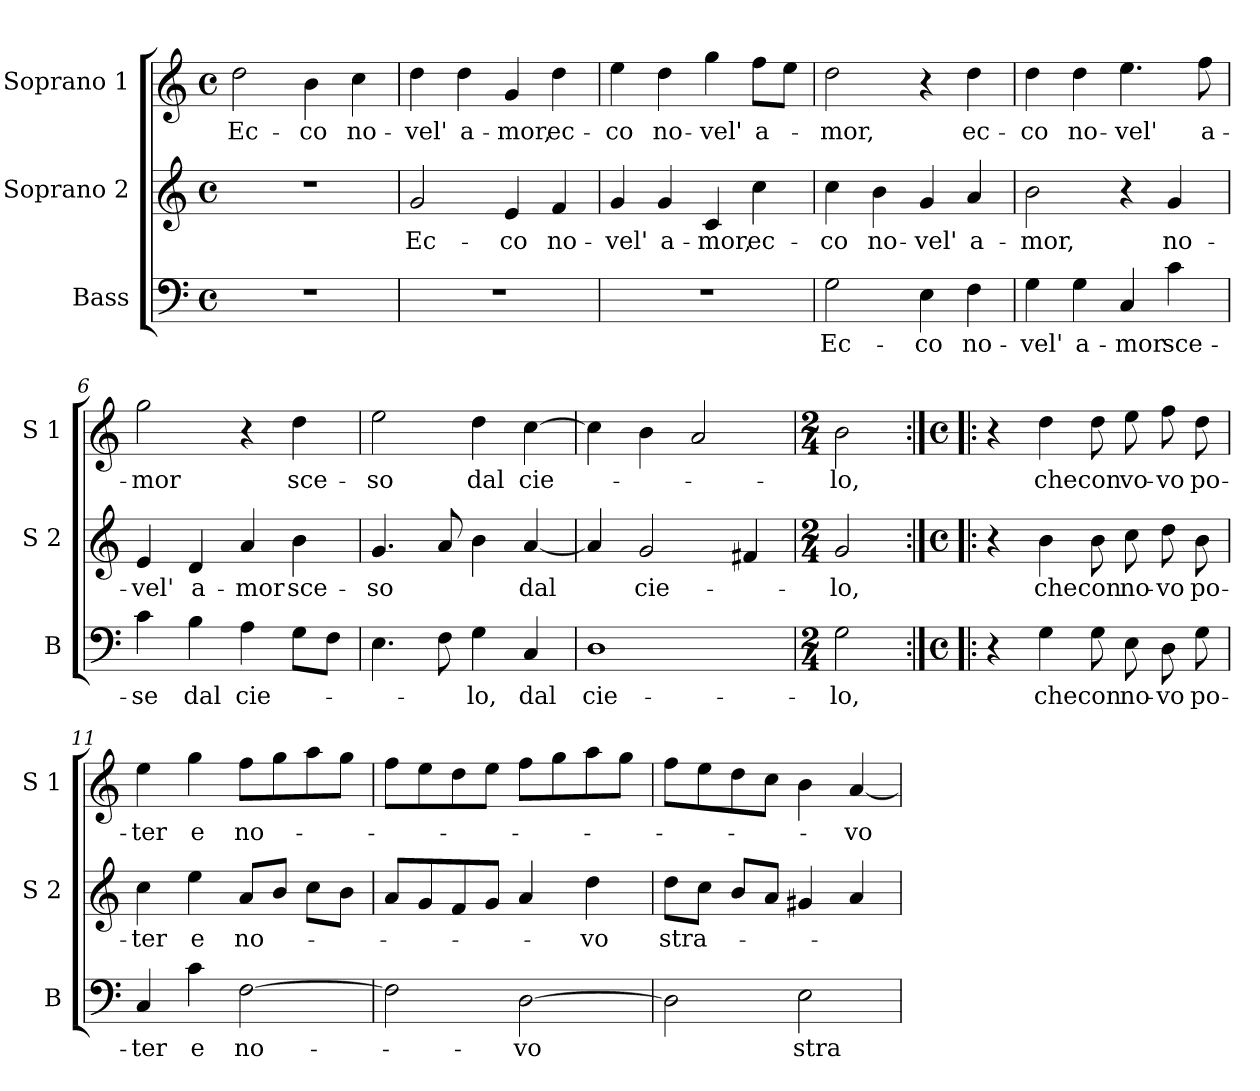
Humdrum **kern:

**kern	**text	**kern	**text	**kern	**text
*part3	*part3	*part2	*part2	*part1	*part1
*staff3	*staff3	*staff2	*staff2	*staff1	*staff1
*I"Bass	*	*I"Soprano 2	*	*I"Soprano 1	*
*I'B	*	*I'S 2	*	*I'S 1	*
*clefF4	*	*clefG2	*	*clefG2	*
*k[]	*	*k[]	*	*k[]	*
*C:	*	*C:	*	*C:	*
*M4/4	*	*M4/4	*	*M4/4	*
*met(c)	*	*met(c)	*	*met(c)	*
=1	=1	=1	=1	=1	=1
!	!	!	!	!	!LO:LY:b
1r	.	1r	.	2dd\	Ec-
!	!	!	!	!	!LO:LY:b
.	.	.	.	4b\	-co
!	!	!	!	!	!LO:LY:b
.	.	.	.	4cc\	no-
=2	=2	=2	=2	=2	=2
!	!	!	!LO:LY:b	!	!LO:LY:b
1r	.	2g/	Ec-	4dd\	-vel'
!	!	!	!	!	!LO:LY:b
.	.	.	.	4dd\	a-
!	!	!	!LO:LY:b	!	!LO:LY:b
.	.	4e/	-co	4g/	-mor,
!	!	!	!LO:LY:b	!	!LO:LY:b
.	.	4f/	no-	4dd\	ec-
=3	=3	=3	=3	=3	=3
!	!	!	!LO:LY:b	!	!LO:LY:b
1r	.	4g/	-vel'	4ee\	-co
!	!	!	!LO:LY:b	!	!LO:LY:b
.	.	4g/	a-	4dd\	no-
!	!	!	!LO:LY:b	!	!LO:LY:b
.	.	4c/	-mor,	4gg\	-vel'
!	!	!	!LO:LY:b	!	!LO:LY:b
.	.	4cc\	ec-	8ff\L	a-
.	.	.	.	8ee\J	.
=4	=4	=4	=4	=4	=4
!	!LO:LY:b	!	!LO:LY:b	!	!LO:LY:b
2G\	Ec-	4cc\	-co	2dd\	-mor,
!	!	!	!LO:LY:b	!	!
.	.	4b\	no-	.	.
!	!LO:LY:b	!	!LO:LY:b	!	!
4E\	-co	4g/	-vel'	4r	.
!	!LO:LY:b	!	!LO:LY:b	!	!LO:LY:b
4F\	no-	4a/	a-	4dd\	ec-
=5	=5	=5	=5	=5	=5
!	!LO:LY:b	!	!LO:LY:b	!	!LO:LY:b
4G\	-vel'	2b\	-mor,	4dd\	-co
!	!LO:LY:b	!	!	!	!LO:LY:b
4G\	a-	.	.	4dd\	no-
!	!LO:LY:b	!	!	!	!LO:LY:b
4C/	-mor	4r	.	4.ee\	-vel'
!	!LO:LY:b	!	!LO:LY:b	!	!
4c\	sce-	4g/	no-	.	.
!	!	!	!	!	!LO:LY:b
.	.	.	.	8ff\	a-
!!LO:LB:g=z
=6	=6	=6	=6	=6	=6
!	!LO:LY:b	!	!LO:LY:b	!	!LO:LY:b
4c\	-se	4e/	-vel'	2gg\	-mor
!	!LO:LY:b	!	!LO:LY:b	!	!
4B\	dal	4d/	a-	.	.
!	!LO:LY:b	!	!LO:LY:b	!	!
4A\	cie-	4a/	-mor	4r	.
!	!	!	!LO:LY:b	!	!LO:LY:b
8G\L	.	4b\	sce-	4dd\	sce-
8F\J	.	.	.	.	.
=7	=7	=7	=7	=7	=7
!	!	!	!LO:LY:b	!	!LO:LY:b
4.E\	.	4.g/	-so	2ee\	-so
8F\	.	8a/	.	.	.
!	!LO:LY:b	!	!	!	!LO:LY:b
4G\	-lo,	4b\	.	4dd\	dal
!	!LO:LY:b	!	!LO:LY:b	!	!LO:LY:b
4C/	dal	[4a/	dal	[4cc\	cie-
=8	=8	=8	=8	=8	=8
!	!LO:LY:b	!	!	!	!
1D	cie-	4a/]	.	4cc\]	.
!	!	!	!LO:LY:b	!	!
.	.	2g/	cie-	4b\	.
.	.	.	.	2a/	.
.	.	4f#X/	.	.	.
=9	=9	=9	=9	=9	=9
*M2/4	*	*M2/4	*	*M2/4	*
!	!LO:LY:b	!	!LO:LY:b	!	!LO:LY:b
2G\	-lo,	2g/	-lo,	2b\	-lo,
=10:|!|:	=10:|!|:	=10:|!|:	=10:|!|:	=10:|!|:	=10:|!|:
*M4/4	*	*M4/4	*	*M4/4	*
*met(c)	*	*met(c)	*	*met(c)	*
4r	.	4r	.	4r	.
!	!LO:LY:b	!	!LO:LY:b	!	!LO:LY:b
4G\	che	4b\	che	4dd\	che
!	!LO:LY:b	!	!LO:LY:b	!	!LO:LY:b
8G\	con	8b\	con	8dd\	con
!	!LO:LY:b	!	!LO:LY:b	!	!LO:LY:b
8E\	no-	8cc\	no-	8ee\	vo-
!	!LO:LY:b	!	!LO:LY:b	!	!LO:LY:b
8D\	-vo	8dd\	-vo	8ff\	-vo
!	!LO:LY:b	!	!LO:LY:b	!	!LO:LY:b
8G\	po-	8b\	po-	8dd\	po-
!!LO:LB:g=z
=11	=11	=11	=11	=11	=11
!	!LO:LY:b	!	!LO:LY:b	!	!LO:LY:b
4C/	-ter	4cc\	-ter	4ee\	-ter
!	!LO:LY:b	!	!LO:LY:b	!	!LO:LY:b
4c\	e	4ee\	e	4gg\	e
!	!LO:LY:b	!	!LO:LY:b	!	!LO:LY:b
[2F\	no-	8a/L	no-	8ff\L	no-
.	.	8b/J	.	8gg\	.
.	.	8cc\L	.	8aa\	.
.	.	8b\J	.	8gg\J	.
=12	=12	=12	=12	=12	=12
2F\]	.	8a/L	.	8ff\L	.
.	.	8g/	.	8ee\	.
.	.	8f/	.	8dd\	.
.	.	8g/J	.	8ee\J	.
!	!LO:LY:b	!	!	!	!
[2D\	-vo	4a/	.	8ff\L	.
.	.	.	.	8gg\	.
!	!	!	!LO:LY:b	!	!
.	.	4dd\	-vo	8aa\	.
.	.	.	.	8gg\J	.
=13	=13	=13	=13	=13	=13
!	!	!	!LO:LY:b	!	!
2D\]	.	8dd\L	stra-	8ff\L	.
.	.	8cc\J	.	8ee\	.
.	.	8b/L	.	8dd\	.
.	.	8a/J	.	8cc\J	.
!	!LO:LY:b	!	!	!	!
2E\	stra-	4g#X/	.	4b\	.
!	!	!	!	!	!LO:LY:b
.	.	4a/	.	[4a/	-vo
=	=	=	=	=	=
*-	*-	*-	*-	*-	*-
